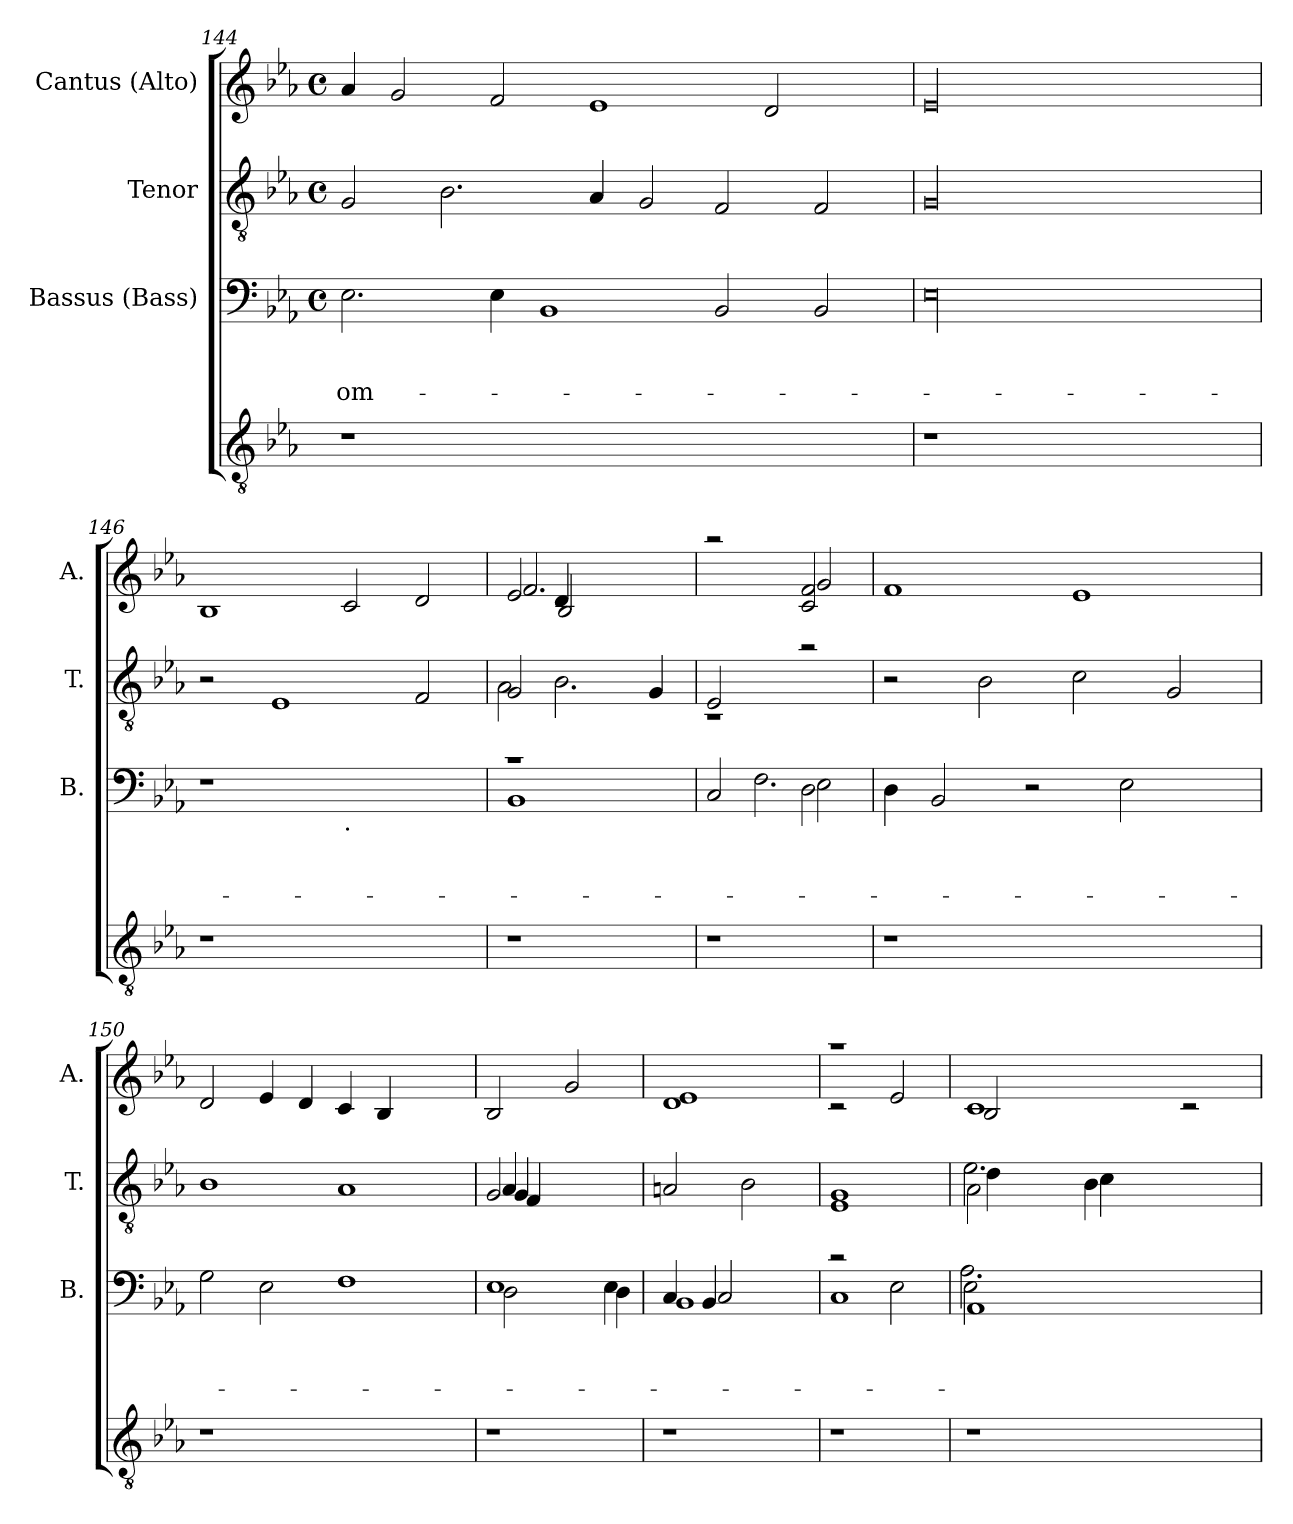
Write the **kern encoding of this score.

**kern	**kern	**text	**text	**text	**kern	**kern
*part4	*part3	*part3	*part3	*part3	*part2	*part1
*staff4	*staff3	*staff3	*staff3	*staff3	*staff2	*staff1
*	*I"Bassus (Bass)	*	*	*	*I"Tenor	*I"Cantus (Alto)
*	*I'B.	*	*	*	*I'T.	*I'A.
*clefGv2	*clefF4	*	*	*	*clefGv2	*clefG2
*k[b-e-a-]	*k[b-e-a-]	*	*	*	*k[b-e-a-]	*k[b-e-a-]
*E-:	*E-:	*	*	*	*E-:	*E-:
*	*M4/4	*	*	*	*M4/4	*M4/4
*	*met(c)	*	*	*	*met(c)	*met(c)
=144	=144	=144	=144	=144	=144	=144
!	!	!	!	!LO:LY:b	!	!
1r	2.E-\	.	.	om-	2G/	4a-/
.	.	.	.	.	.	2g/
.	.	.	.	.	2.B-\	.
.	4E-\	.	.	.	.	2f/
0ryy	1BB-	.	.	.	.	.
.	.	.	.	.	4A-/	1e-
.	.	.	.	.	2G/	.
.	2BB-/	.	.	.	2F/	.
.	.	.	.	.	.	2d/
.	2BB-/	.	.	.	2F/	.
.	.	.	.	.	.	4ryy
=145	=145	=145	=145	=145	=145	=145
1r	00E-	.	.	.	00G	00e-
0.ryy	.	.	.	.	.	.
!!LO:LB:g=z
=146	=146	=146	=146	=146	=146	=146
1r	1r	.	.	.	2r	1B-
.	.	.	.	.	1E-	.
!	!LO:TX:b:t=.	!	!	!	!	!
1ryy	1ryy	.	.	.	.	2c/
.	.	.	.	.	2F/	2d/
=147	=147	=147	=147	=147	=147	=147
*	*^	*	*	*	*^	*^
*	*	*	*	*	*	*	*^	*	*^
*	*	*	*	*	*	*	*	*^	*	*	*^
1r	1rc	1BB-	.	.	.	2G/	2A-\	4ryy	2.ryy	2e-/	2.f/	4ryy	4ryy
.	.	.	.	.	.	.	.	2.B-\	.	.	.	4d/	2B-/
.	.	.	.	.	.	2ryy	2ryy	.	.	4ryy	.	4ryy	.
.	.	.	.	.	.	.	.	.	4G/	4ryy	4ryy	4ryy	4ryy
*	*	*	*	*	*	*	*v	*v	*v	*	*	*	*
*	*	*	*	*	*	*	*	*	*	*v	*v
=148	=148	=148	=148	=148	=148	=148	=148	=148	=148	=148
*	*	*^	*	*	*	*	*	*	*	*
1r	2C/	2ryy	4ryy	.	.	.	2E-/	1rC	2raa	2ryy	2ryy
.	.	.	2.F\	.	.	.	.	.	.	.	.
.	2D\	2E-\	.	.	.	.	2ra	.	2f/	2g/	2c/
*	*v	*v	*v	*	*	*	*	*	*v	*v	*v
*	*	*	*	*	*v	*v	*
=149	=149	=149	=149	=149	=149	=149
1r	4D\	.	.	.	2r	1f
.	2BB-/	.	.	.	.	.
.	.	.	.	.	2B-\	.
.	2r	.	.	.	.	.
1ryy	.	.	.	.	2c\	1e-
.	2E-\	.	.	.	.	.
.	.	.	.	.	2G/	.
.	4ryy	.	.	.	.	.
=150	=150	=150	=150	=150	=150	=150
1r	2G\	.	.	.	1B-	2d/
.	2E-\	.	.	.	.	4e-/
.	.	.	.	.	.	4d/
1ryy	1F	.	.	.	1A-	4c/
.	.	.	.	.	.	4B-/
.	.	.	.	.	.	2ryy
!!LO:PB:g=z
=151	=151	=151	=151	=151	=151	=151
*	*^	*	*	*	*^	*
*	*	*^	*	*	*	*	*^	*
*	*	*	*	*	*	*	*	*	*^	*
1r	1E-	2D\	2.ryy	.	.	.	2G/	4A-/	4G/	4F/	2B-/
.	.	.	.	.	.	.	.	2ryy	2ryy	2ryy	.
.	.	4ryy	.	.	.	.	2ryy	.	.	.	2g/
.	.	4E-\	4D\	.	.	.	.	4ryy	4ryy	4ryy	.
*	*	*	*	*	*	*	*v	*v	*v	*v	*
=152	=152	=152	=152	=152	=152	=152	=152	=152
1r	4C/	4ryy	1BB-	.	.	.	2An/	1d 1e-
.	4BB-/	2C/	.	.	.	.	.	.
.	2ryy	.	.	.	.	.	2B-\	.
.	.	4ryy	.	.	.	.	.	.
*	*	*v	*v	*	*	*	*	*
=153	=153	=153	=153	=153	=153	=153	=153
*	*	*	*	*	*	*	*^
1r	2rc	1C	.	.	.	1E- 1G	1raa	2rc
.	2E-\	.	.	.	.	.	.	2e-/
=154	=154	=154	=154	=154	=154	=154	=154	=154
*	*	*^	*	*	*	*^	*	*
*	*	*	*	*	*	*	*	*^	*	*
1r	1AA-	2E-\	2.A-\	.	.	.	2A-\	2.e-\	4d\	1c	2B-/
.	.	.	.	.	.	.	.	.	2ryy	.	.
.	.	1ryy	.	.	.	.	1ryy	.	.	.	1ryy
.	.	.	1ryy	.	.	.	.	4B-\	4c\	.	.
1ryy	1ryy	.	.	.	.	.	.	1ryy	1ryy	1ryy	.
.	.	2ryy	.	.	.	.	2ryy	.	.	.	2rc
.	.	.	4ryy	.	.	.	.	.	.	.	.
*	*v	*v	*v	*	*	*	*	*	*	*v	*v
*	*	*	*	*	*v	*v	*v	*
=	=	=	=	=	=	=
*-	*-	*-	*-	*-	*-	*-
